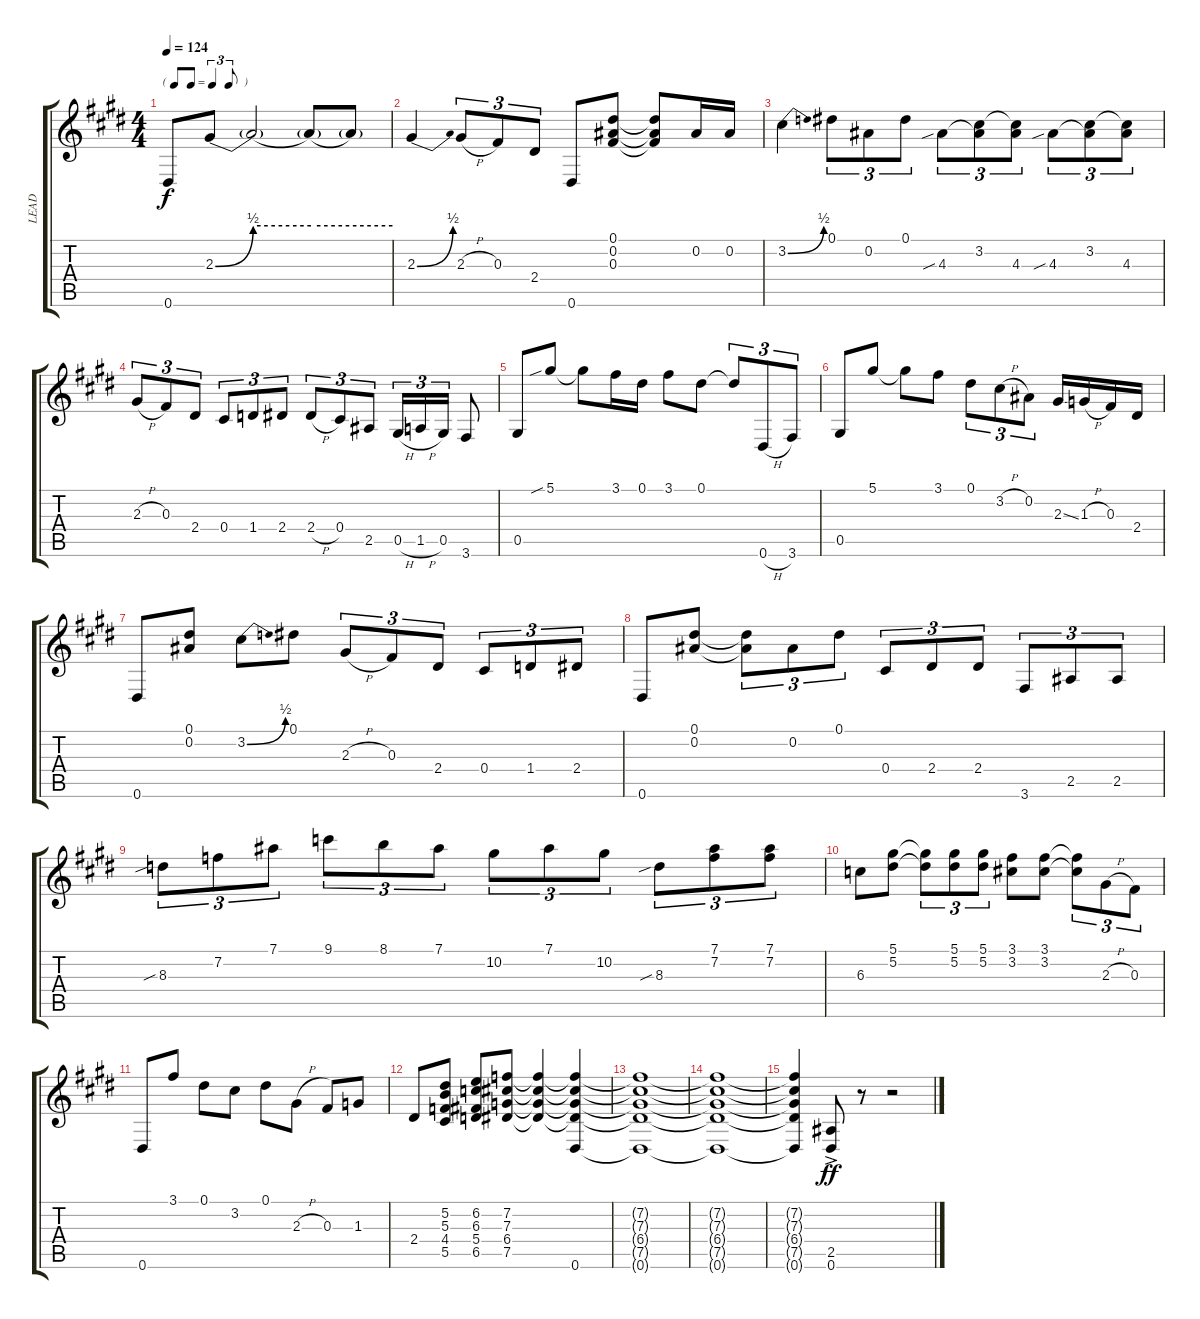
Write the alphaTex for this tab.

\track ("LEAD" "LEAD") {instrument overdrivenguitar}
\staff {score tabs}
\tuning (Eb4 Bb3 Gb3 Db3 Ab2 Eb2) {hide}
\ts (4 4)
\tf triplet8th
\tempo 124
\clef g2
\ks e
0.6.8{dy f} 2.3{be (bend 0 0 60 2)}.8 2.3{be (hold 0 2 60 2) t}.2 2.3{be (hold 0 2 60 2) t}.8 2.3{t}.8 |
\ks c#minor
2.3{be (bend 0 0 60 2)}.4 2.3{h}.8{tu (3 2)} 0.3.8{tu (3 2)} 2.4.8{tu (3 2)} 0.6.8 (0.1 0.2 0.3).8 (0.1{t} 0.2{t} 0.3{t}).8 0.2.16 0.2.16 |
3.2{be (bend 0 0 60 2)}.4 0.1.8{tu (3 2)} 0.2.8{tu (3 2)} 0.1.8{tu (3 2)} 4.3{sib}.8{tu (3 2)} (3.2 4.3{t}).8{tu (3 2)} (3.2{t} 4.3).8{tu (3 2)} 4.3{sib}.8{tu (3 2)} (3.2 4.3{t}).8{tu (3 2)} (3.2{t} 4.3).8{tu (3 2)} |
\ks e
2.3{h}.8{tu (3 2)} 0.3.8{tu (3 2)} 2.4.8{tu (3 2)} 0.4.8{tu (3 2)} 1.4.8{tu (3 2)} 2.4.8{tu (3 2)} 2.4{h}.8{tu (3 2)} 0.4.8{tu (3 2)} 2.5.8{tu (3 2)} 0.5{h}.16{tu (3 2)} 1.5{h}.16{tu (3 2)} 0.5.16{tu (3 2)} 3.6.8 |
\ks c#minor
0.5.8 5.1{sib}.8 5.1{t}.8 3.1.16 0.1.16 3.1.8 0.1.8 0.1{t}.8{tu (3 2)} 0.6{h}.8{tu (3 2)} 3.6.8{tu (3 2)} |
0.5.8 5.1.8 5.1{t}.8 3.1.8 0.1.8{tu (3 2)} 3.2{h}.8{tu (3 2)} 0.2.8{tu (3 2)} 2.3{ss}.16 1.3{h}.16 0.3.16 2.4.16 |
\ks e
0.6.8 (0.1 0.2).8 3.2{be (bend 0 0 60 2)}.8 0.1.8 2.3{h}.8{tu (3 2)} 0.3.8{tu (3 2)} 2.4.8{tu (3 2)} 0.4.8{tu (3 2)} 1.4.8{tu (3 2)} 2.4.8{tu (3 2)} |
\ks c#minor
0.6.8 (0.1 0.2).8 (0.1{t} 0.2{t}).8{tu (3 2)} 0.2.8{tu (3 2)} 0.1.8{tu (3 2)} 0.4.8{tu (3 2)} 2.4.8{tu (3 2)} 2.4.8{tu (3 2)} 3.6.8{tu (3 2)} 2.5.8{tu (3 2)} 2.5.8{tu (3 2)} |
8.3{sib}.8{tu (3 2)} 7.2.8{tu (3 2)} 7.1.8{tu (3 2)} 9.1.8{tu (3 2)} 8.1.8{tu (3 2)} 7.1.8{tu (3 2)} 10.2.8{tu (3 2)} 7.1.8{tu (3 2)} 10.2.8{tu (3 2)} 8.3{sib}.8{tu (3 2)} (7.1 7.2).8{tu (3 2)} (7.1 7.2).8{tu (3 2)} |
\ks e
6.3.8 (5.1 5.2).8 (5.1{t} 5.2{t}).8{tu (3 2)} (5.1 5.2).8{tu (3 2)} (5.1 5.2).8{tu (3 2)} (3.1 3.2).8 (3.1 3.2).8 (3.1{t} 3.2{t}).8{tu (3 2)} 2.3{h}.8{tu (3 2)} 0.3.8{tu (3 2)} |
\ks c#minor
0.6.8 3.1.8 0.1.8 3.2.8 0.1.8 2.3{h}.8 0.3.8 1.3.8 |
2.4.8 (5.2 5.3 4.4 5.5).8 (6.2 6.3 5.4 6.5).8 (7.2 7.3 6.4 7.5).8 (7.2{t} 7.3{t} 6.4{t} 7.5{t}).4 (7.2{t} 7.3{t} 6.4{t} 7.5{t} 0.6).4 |
\ks e
(7.2{t} 7.3{t} 6.4{t} 7.5{t} 0.6{t}).1 |
\ks c#minor
(7.2{t} 7.3{t} 6.4{t} 7.5{t} 0.6{t}).1 |
(7.2{t} 7.3{t} 6.4{t} 7.5{t} 0.6{t}).4 (2.5{ac} 0.6{ac}).8{dy ff} r.8 r.2
